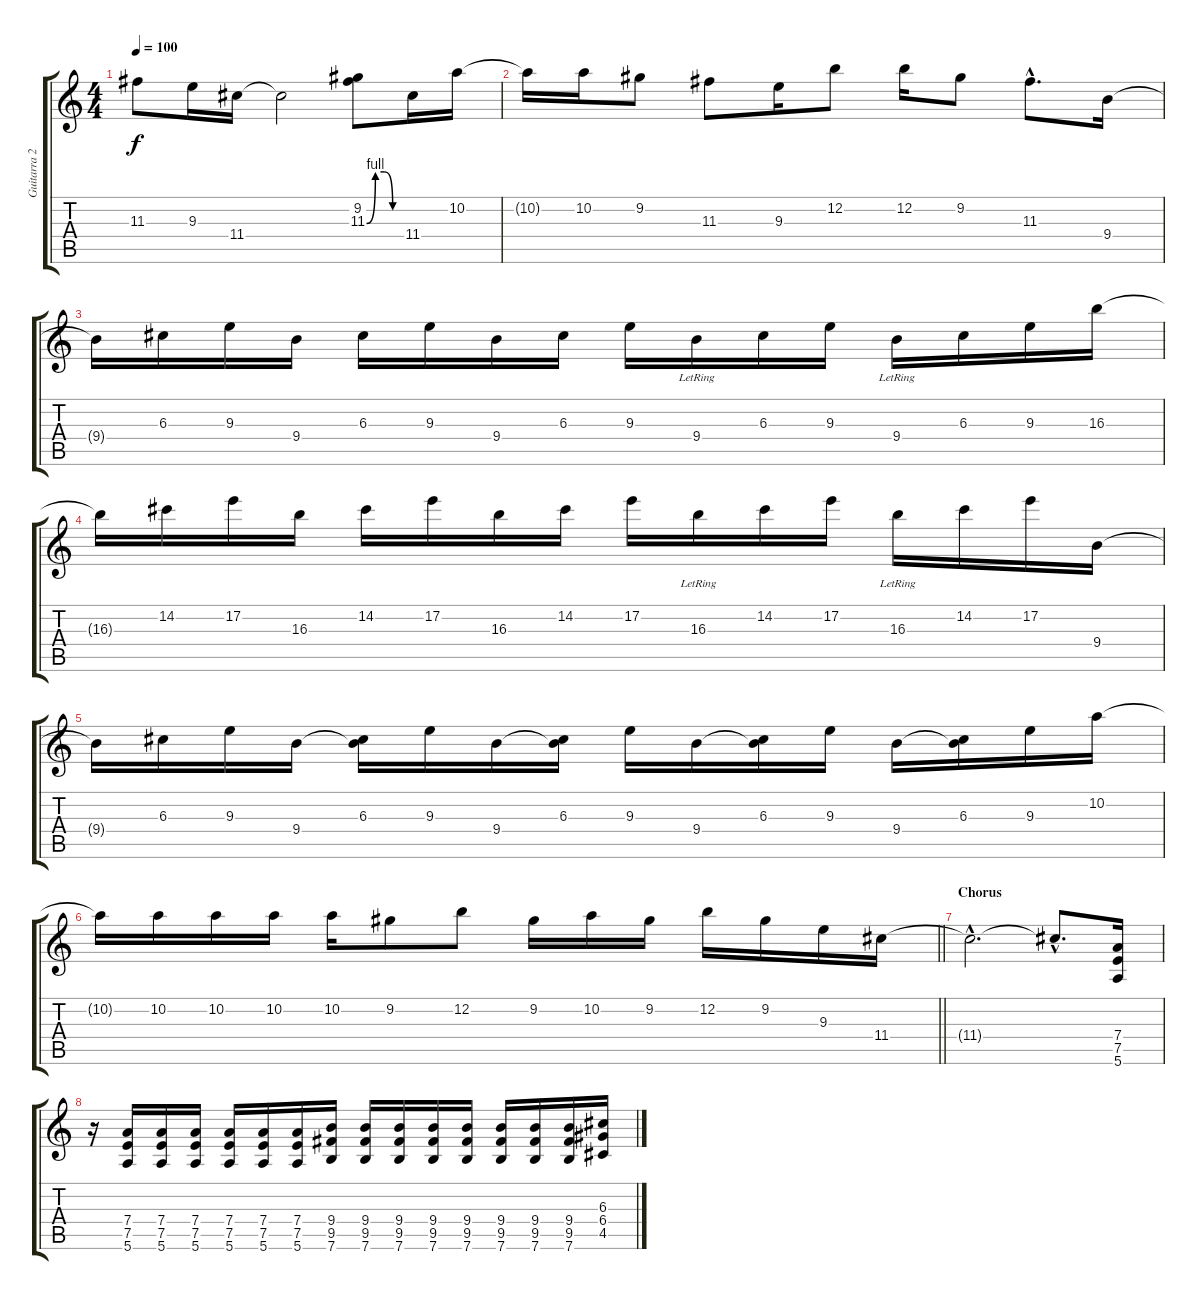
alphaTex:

\track ("Guitarra 2 - Mathias Farm" "Guitarra 2") {instrument distortionguitar}
\staff {score tabs}
\tuning (E4 B3 G3 D3 A2 E2) {hide}
\ts (4 4)
\tempo 100
\clef g2
\ks c
11.3{t}.8{dy f} 9.3.16 11.4.16 11.4{t}.2 (9.2 11.3{be (custom 0 0 15 4 30 4 45 0 60 0)}).8 11.4.16 10.2.16 |
10.2{t}.16 10.2.16 9.2.8 11.3.8 9.3.16 12.2.8 12.2.16 9.2.8 11.3{hac}.8{d} 9.4.16 |
9.4{t}.16 6.3.16 9.3.16 9.4.16 6.3.16 9.3.16 9.4.16 6.3.16 9.3.16 9.4{lr}.16 6.3.16 9.3.16 9.4{lr}.16 6.3.16 9.3.16 16.3.16 |
16.3{t}.16 14.2.16 17.2.16 16.3.16 14.2.16 17.2.16 16.3.16 14.2.16 17.2.16 16.3{lr}.16 14.2.16 17.2.16 16.3{lr}.16 14.2.16 17.2.16 9.4.16 |
9.4{t}.16 6.3.16 9.3.16 9.4.16 (6.3 9.4{t}).16 9.3.16 9.4.16 (6.3 9.4{t}).16 9.3.16 9.4.16 (6.3 9.4{t}).16 9.3.16 9.4.16 (6.3 9.4{t}).16 9.3.16 10.2.16 |
\barLineRight lightlight
10.2{t}.16 10.2.16 10.2.16 10.2.16 10.2.16 9.2.8 12.2.8 9.2.16 10.2.16 9.2.16 12.2.16 9.2.16 9.3.16 11.4.16 |
\section ("" "Chorus")
11.4{hac t}.2{d} 11.4{hac t}.8{d volume 11 balance 10} (7.4 7.5 5.6).16 |
r.16 (7.4 7.5 5.6).16 (7.4 7.5 5.6).16 (7.4 7.5 5.6).16 (7.4 7.5 5.6).16 (7.4 7.5 5.6).16 (7.4 7.5 5.6).16 (9.4 9.5 7.6).16 (9.4 9.5 7.6).16 (9.4 9.5 7.6).16 (9.4 9.5 7.6).16 (9.4 9.5 7.6).16 (9.4 9.5 7.6).16 (9.4 9.5 7.6).16 (9.4 9.5 7.6).16 (6.3 6.4 4.5).16
